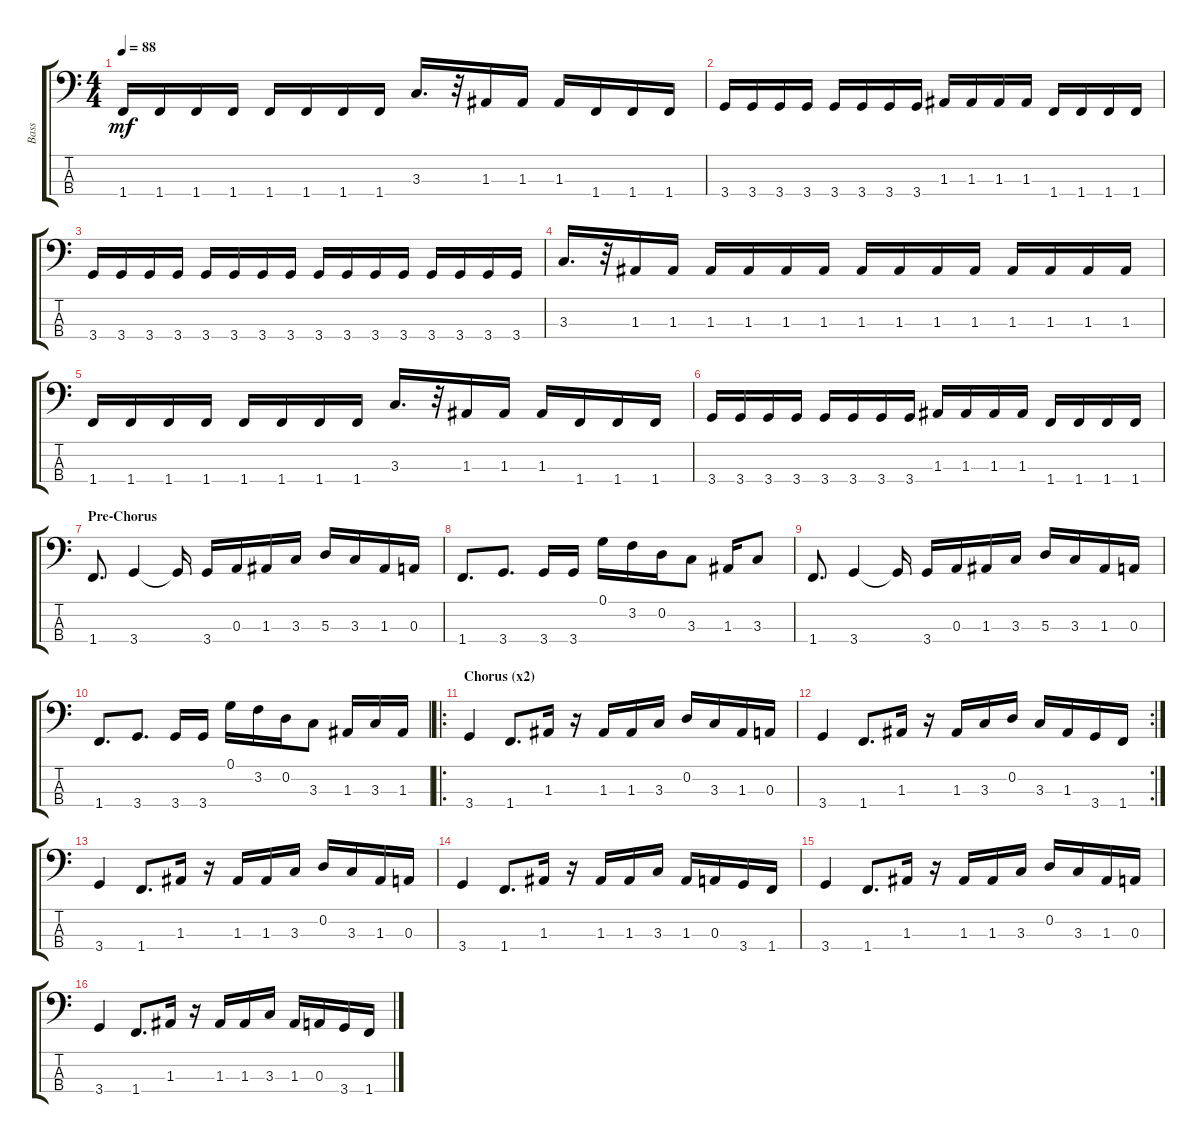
\track ("Bass" "Bass") {instrument electricbassfinger}
\staff {score tabs}
\tuning (G2 D2 A1 E1) {hide}
\ts (4 4)
\tempo 88
\clef f4
\ks c
1.4.16{dy mf} 1.4.16 1.4.16 1.4.16 1.4.16 1.4.16 1.4.16 1.4.16 3.3.16{d} r.32 1.3.16 1.3.16 1.3.16 1.4.16 1.4.16 1.4.16 |
3.4.16 3.4.16 3.4.16 3.4.16 3.4.16 3.4.16 3.4.16 3.4.16 1.3.16 1.3.16 1.3.16 1.3.16 1.4.16 1.4.16 1.4.16 1.4.16 |
3.4.16 3.4.16 3.4.16 3.4.16 3.4.16 3.4.16 3.4.16 3.4.16 3.4.16 3.4.16 3.4.16 3.4.16 3.4.16 3.4.16 3.4.16 3.4.16 |
3.3.16{d} r.32 1.3.16 1.3.16 1.3.16 1.3.16 1.3.16 1.3.16 1.3.16 1.3.16 1.3.16 1.3.16 1.3.16 1.3.16 1.3.16 1.3.16 |
1.4.16 1.4.16 1.4.16 1.4.16 1.4.16 1.4.16 1.4.16 1.4.16 3.3.16{d} r.32 1.3.16 1.3.16 1.3.16 1.4.16 1.4.16 1.4.16 |
3.4.16 3.4.16 3.4.16 3.4.16 3.4.16 3.4.16 3.4.16 3.4.16 1.3.16 1.3.16 1.3.16 1.3.16 1.4.16 1.4.16 1.4.16 1.4.16 |
\section ("" "Pre-Chorus")
1.4.8{d} 3.4.4 3.4{t}.16 3.4.16 0.3.16 1.3.16 3.3.16 5.3.16 3.3.16 1.3.16 0.3.16 |
1.4.8{d} 3.4.8{d} 3.4.16 3.4.16 0.1.16 3.2.16 0.2.16 3.3.8 1.3.16 3.3.8 |
1.4.8{d} 3.4.4 3.4{t}.16 3.4.16 0.3.16 1.3.16 3.3.16 5.3.16 3.3.16 1.3.16 0.3.16 |
1.4.8{d} 3.4.8{d} 3.4.16 3.4.16 0.1.16 3.2.16 0.2.16 3.3.8 1.3.16 3.3.16 1.3.16 |
\ro
\section ("" "Chorus (x2)")
3.4.4 1.4.8{d} 1.3.16 r.16 1.3.16 1.3.16 3.3.16 0.2.16 3.3.16 1.3.16 0.3.16 |
\rc 2
3.4.4 1.4.8{d} 1.3.16 r.16 1.3.16 3.3.16 0.2.16 3.3.16 1.3.16 3.4.16 1.4.16 |
3.4.4 1.4.8{d} 1.3.16 r.16 1.3.16 1.3.16 3.3.16 0.2.16 3.3.16 1.3.16 0.3.16 |
3.4.4 1.4.8{d} 1.3.16 r.16 1.3.16 1.3.16 3.3.16 1.3.16 0.3.16 3.4.16 1.4.16 |
3.4.4 1.4.8{d} 1.3.16 r.16 1.3.16 1.3.16 3.3.16 0.2.16 3.3.16 1.3.16 0.3.16 |
3.4.4 1.4.8{d} 1.3.16 r.16 1.3.16 1.3.16 3.3.16 1.3.16 0.3.16 3.4.16 1.4.16
